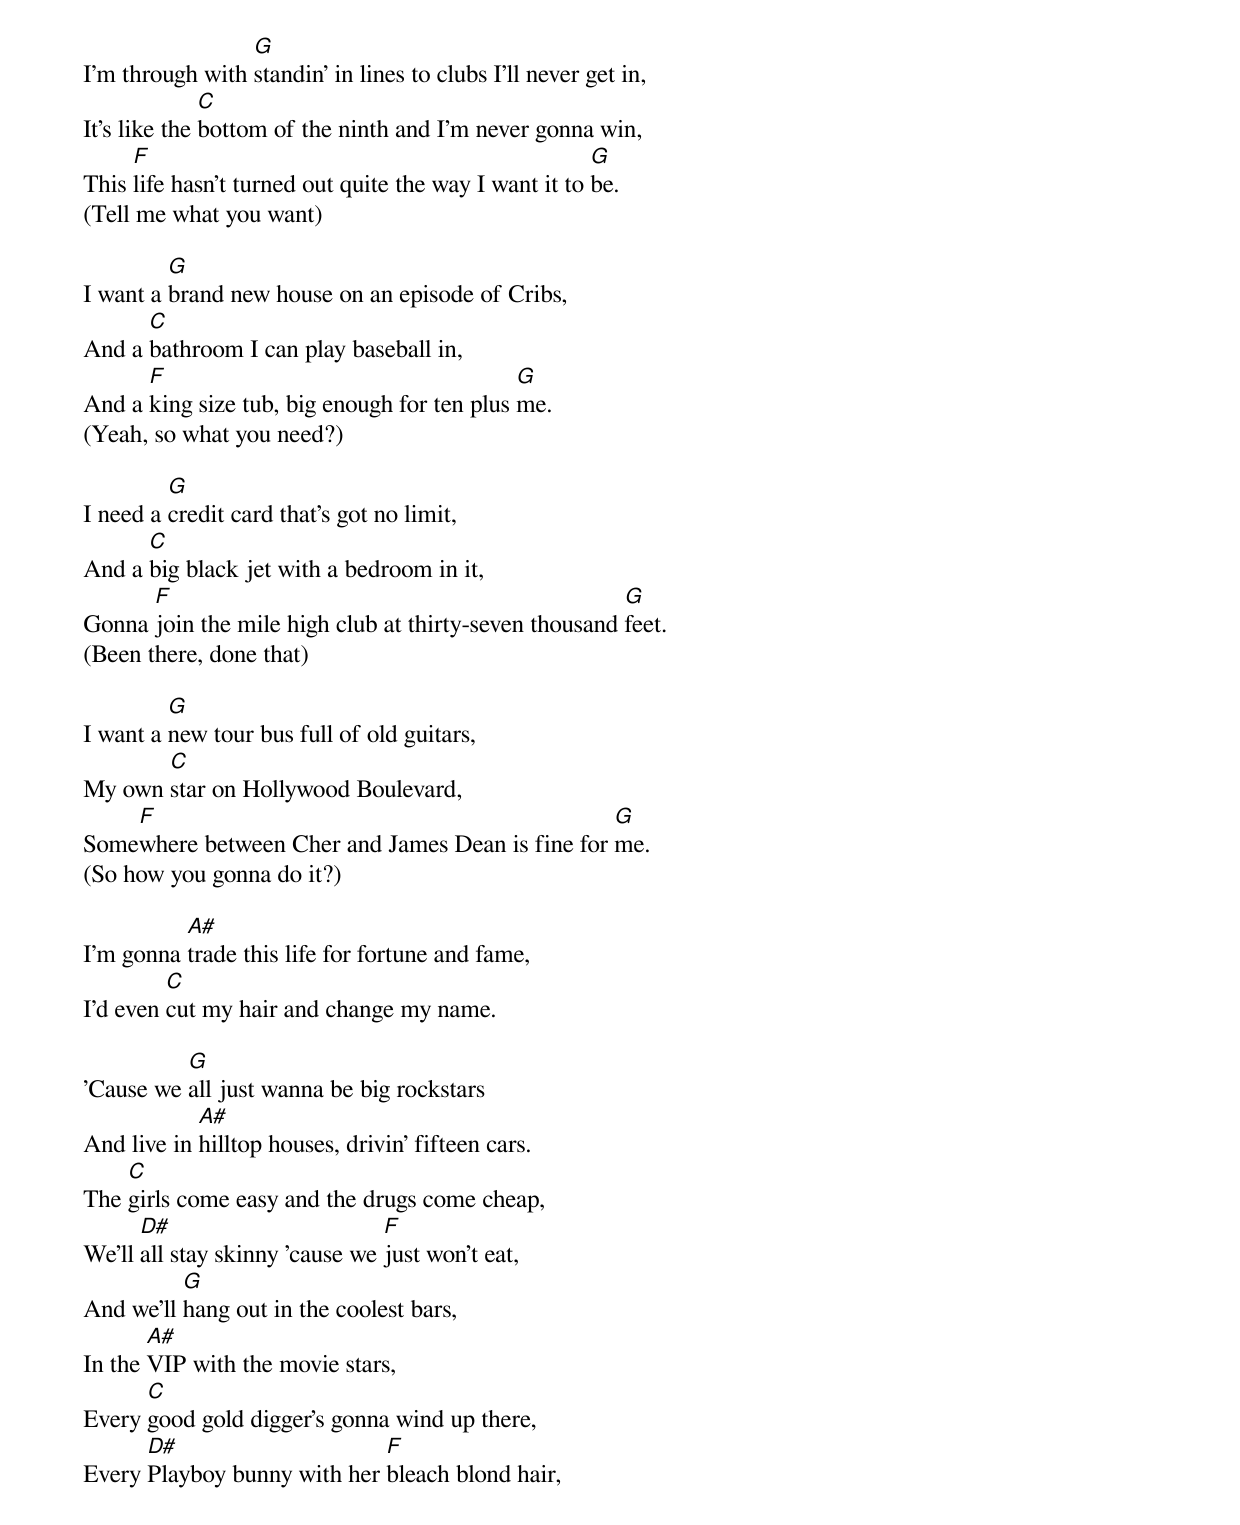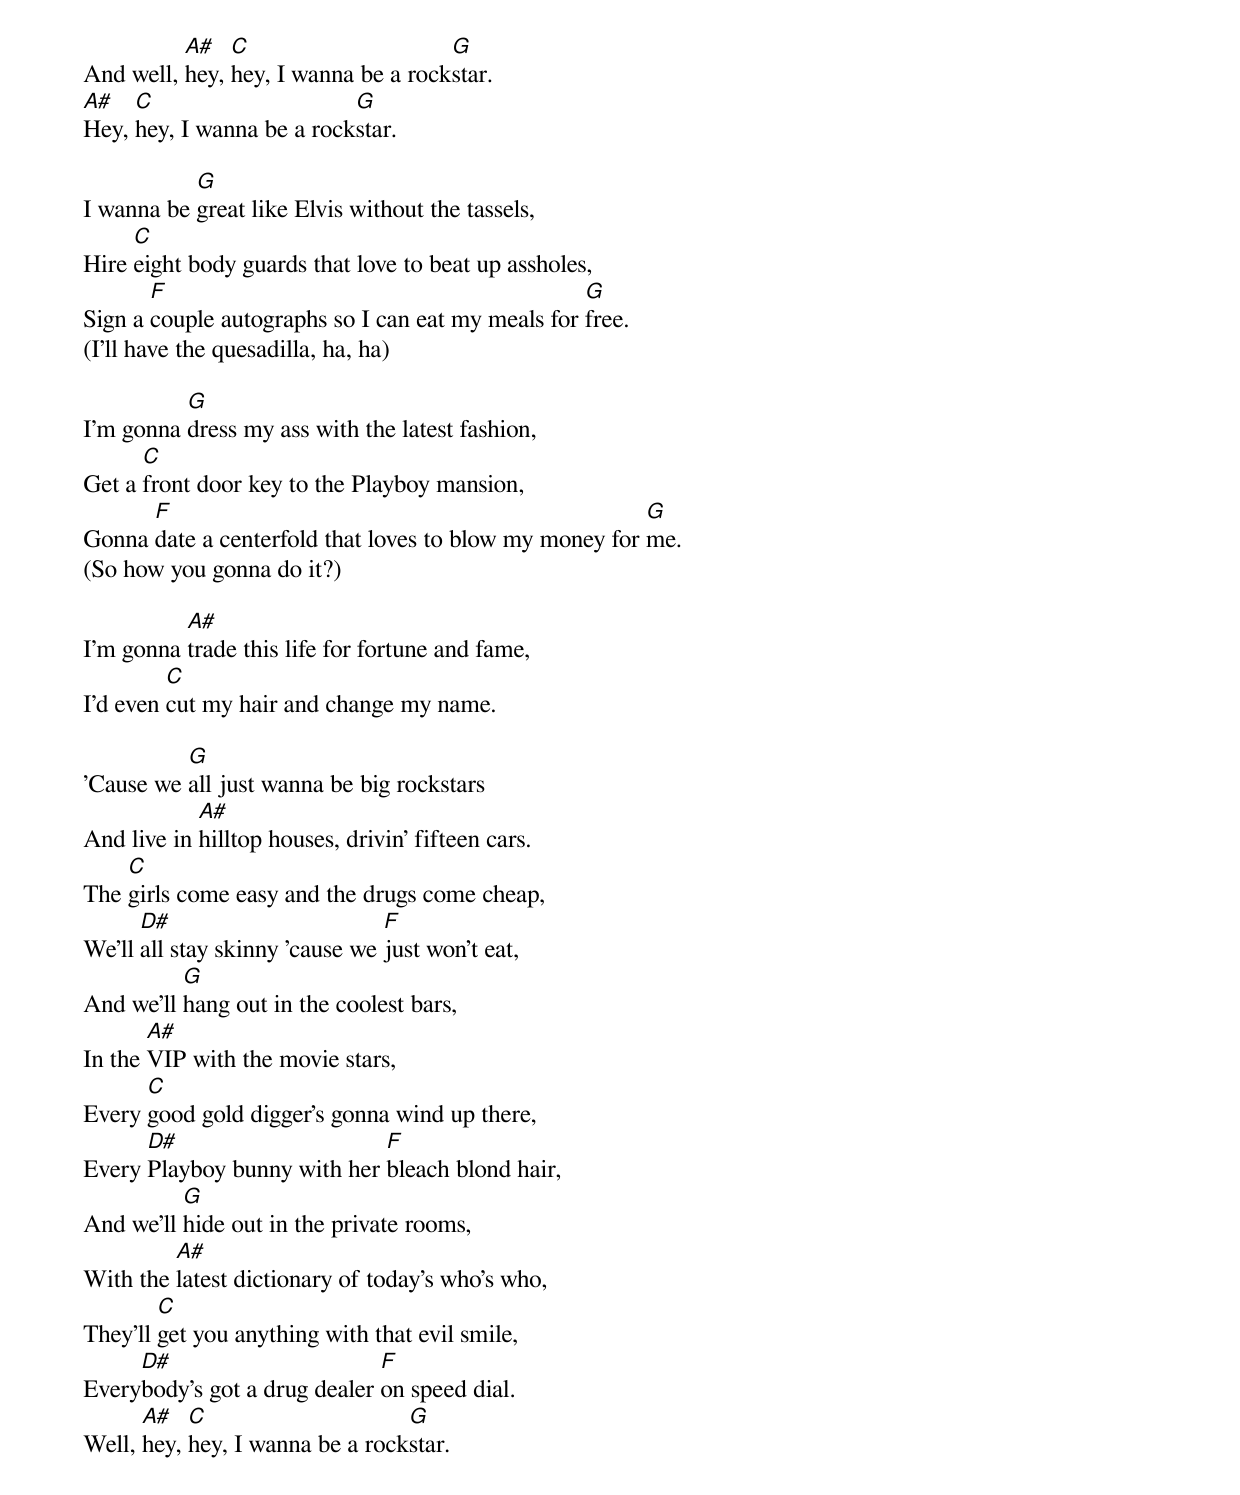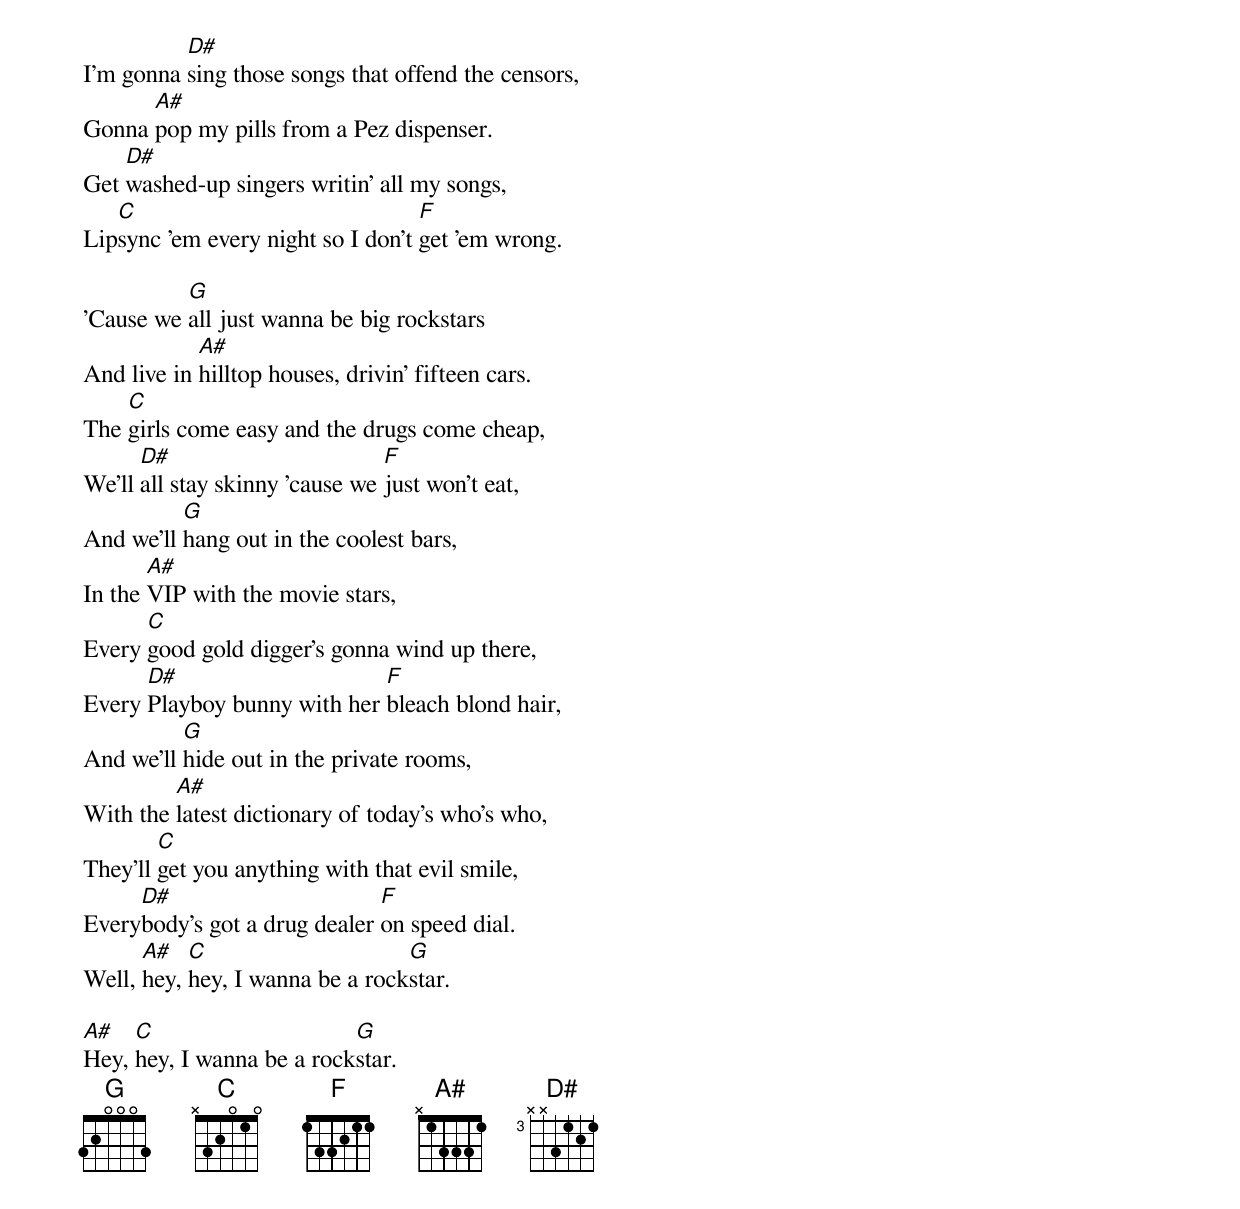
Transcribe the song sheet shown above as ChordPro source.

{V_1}
I'm through with [G]standin' in lines to clubs I'll never get in,
It's like the [C]bottom of the ninth and I'm never gonna win,
This [F]life hasn't turned out quite the way I want it to [G]be.
(Tell me what you want)

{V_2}
I want a [G]brand new house on an episode of Cribs,
And a [C]bathroom I can play baseball in,
And a [F]king size tub, big enough for ten plus [G]me.
(Yeah, so what you need?)

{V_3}
I need a [G]credit card that's got no limit,
And a [C]big black jet with a bedroom in it,
Gonna [F]join the mile high club at thirty-seven thousand [G]feet.
(Been there, done that)

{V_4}
I want a [G]new tour bus full of old guitars,
My own [C]star on Hollywood Boulevard,
Some[F]where between Cher and James Dean is fine for [G]me.
(So how you gonna do it?)

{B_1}
I'm gonna [A#]trade this life for fortune and fame,
I'd even [C]cut my hair and change my name.

{C}
'Cause we [G]all just wanna be big rockstars
And live in [A#]hilltop houses, drivin' fifteen cars.
The [C]girls come easy and the drugs come cheap,
We'll [D#]all stay skinny 'cause we [F]just won't eat,
And we'll [G]hang out in the coolest bars,
In the [A#]VIP with the movie stars,
Every [C]good gold digger's gonna wind up there,
Every [D#]Playboy bunny with her [F]bleach blond hair,
And well, [A#]hey, [C]hey, I wanna be a rock[G]star.
[A#]Hey, [C]hey, I wanna be a rock[G]star.

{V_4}
I wanna be [G]great like Elvis without the tassels,
Hire [C]eight body guards that love to beat up assholes,
Sign a [F]couple autographs so I can eat my meals for [G]free.
(I'll have the quesadilla, ha, ha)

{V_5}
I'm gonna [G]dress my ass with the latest fashion,
Get a [C]front door key to the Playboy mansion,
Gonna [F]date a centerfold that loves to blow my money for [G]me.
(So how you gonna do it?)

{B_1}
I'm gonna [A#]trade this life for fortune and fame,
I'd even [C]cut my hair and change my name.

{C}
'Cause we [G]all just wanna be big rockstars
And live in [A#]hilltop houses, drivin' fifteen cars.
The [C]girls come easy and the drugs come cheap,
We'll [D#]all stay skinny 'cause we [F]just won't eat,
And we'll [G]hang out in the coolest bars,
In the [A#]VIP with the movie stars,
Every [C]good gold digger's gonna wind up there,
Every [D#]Playboy bunny with her [F]bleach blond hair,
And we'll [G]hide out in the private rooms,
With the [A#]latest dictionary of today's who's who,
They'll [C]get you anything with that evil smile,
Every[D#]body's got a drug dealer [F]on speed dial.
Well, [A#]hey, [C]hey, I wanna be a rock[G]star.

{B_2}
I'm gonna [D#]sing those songs that offend the censors,
Gonna [A#]pop my pills from a Pez dispenser.
Get [D#]washed-up singers writin' all my songs,
Lip[C]sync 'em every night so I don't [F]get 'em wrong.

{C}
'Cause we [G]all just wanna be big rockstars
And live in [A#]hilltop houses, drivin' fifteen cars.
The [C]girls come easy and the drugs come cheap,
We'll [D#]all stay skinny 'cause we [F]just won't eat,
And we'll [G]hang out in the coolest bars,
In the [A#]VIP with the movie stars,
Every [C]good gold digger's gonna wind up there,
Every [D#]Playboy bunny with her [F]bleach blond hair,
And we'll [G]hide out in the private rooms,
With the [A#]latest dictionary of today's who's who,
They'll [C]get you anything with that evil smile,
Every[D#]body's got a drug dealer [F]on speed dial.
Well, [A#]hey, [C]hey, I wanna be a rock[G]star.

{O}
[A#]Hey, [C]hey, I wanna be a rock[G]star.
